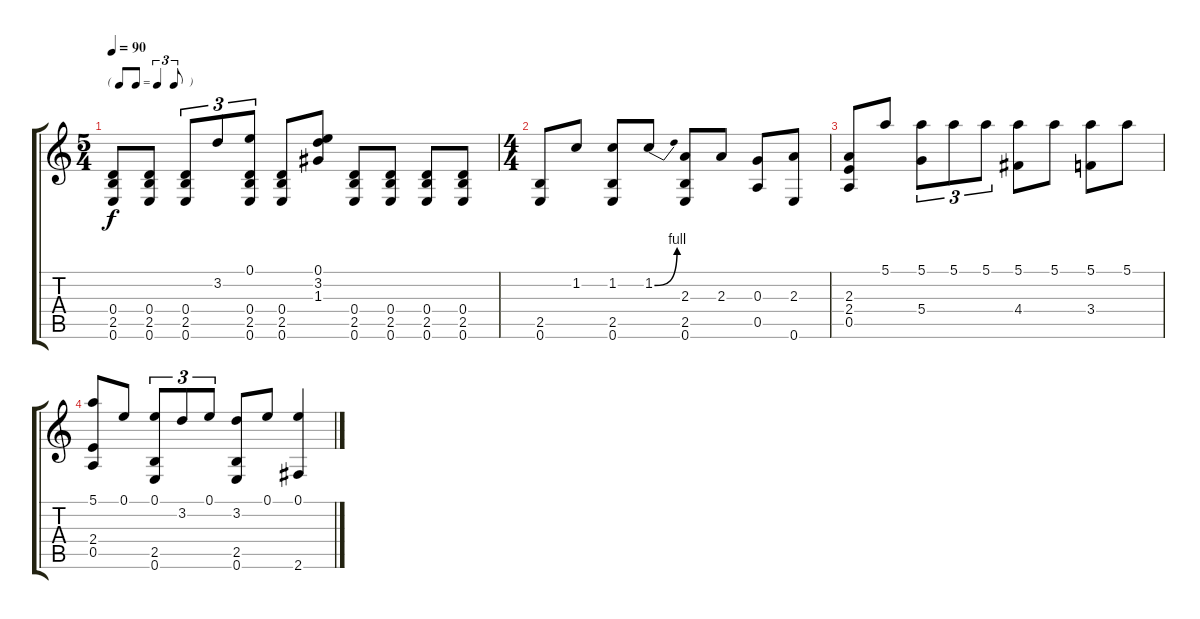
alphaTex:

\track "" {instrument acousticguitarnylon}
\staff {score tabs}
\tuning (E4 B3 G3 D3 A2 E2) {hide}
\ts (5 4)
\tf triplet8th
\tempo 90
\clef g2
\ks c
(0.4 2.5 0.6).8{dy f} (0.4 2.5 0.6).8 (0.4 2.5 0.6).8{tu (3 2)} 3.2.8{tu (3 2)} (0.1 0.4 2.5 0.6).8{tu (3 2)} (0.4 2.5 0.6).8 (0.1 3.2 1.3).8 (0.4 2.5 0.6).8 (0.4 2.5 0.6).8 (0.4 2.5 0.6).8 (0.4 2.5 0.6).8 |
\ts (4 4)
(2.5 0.6).8 1.2.8 (1.2 2.5 0.6).8 1.2{be (bend 0 0 60 4)}.8 (2.3 2.5 0.6).8 2.3.8 (0.3 0.5).8 (2.3 0.6).8 |
(2.3 2.4 0.5).8 5.1.8 (5.1 5.4).8{tu (3 2)} 5.1.8{tu (3 2)} 5.1.8{tu (3 2)} (5.1 4.4).8 5.1.8 (5.1 3.4).8 5.1.8 |
(5.1 2.4 0.5).8 0.1.8 (0.1 2.5 0.6).8{tu (3 2)} 3.2.8{tu (3 2)} 0.1.8{tu (3 2)} (3.2 2.5 0.6).8 0.1.8 (0.1 2.6).4
